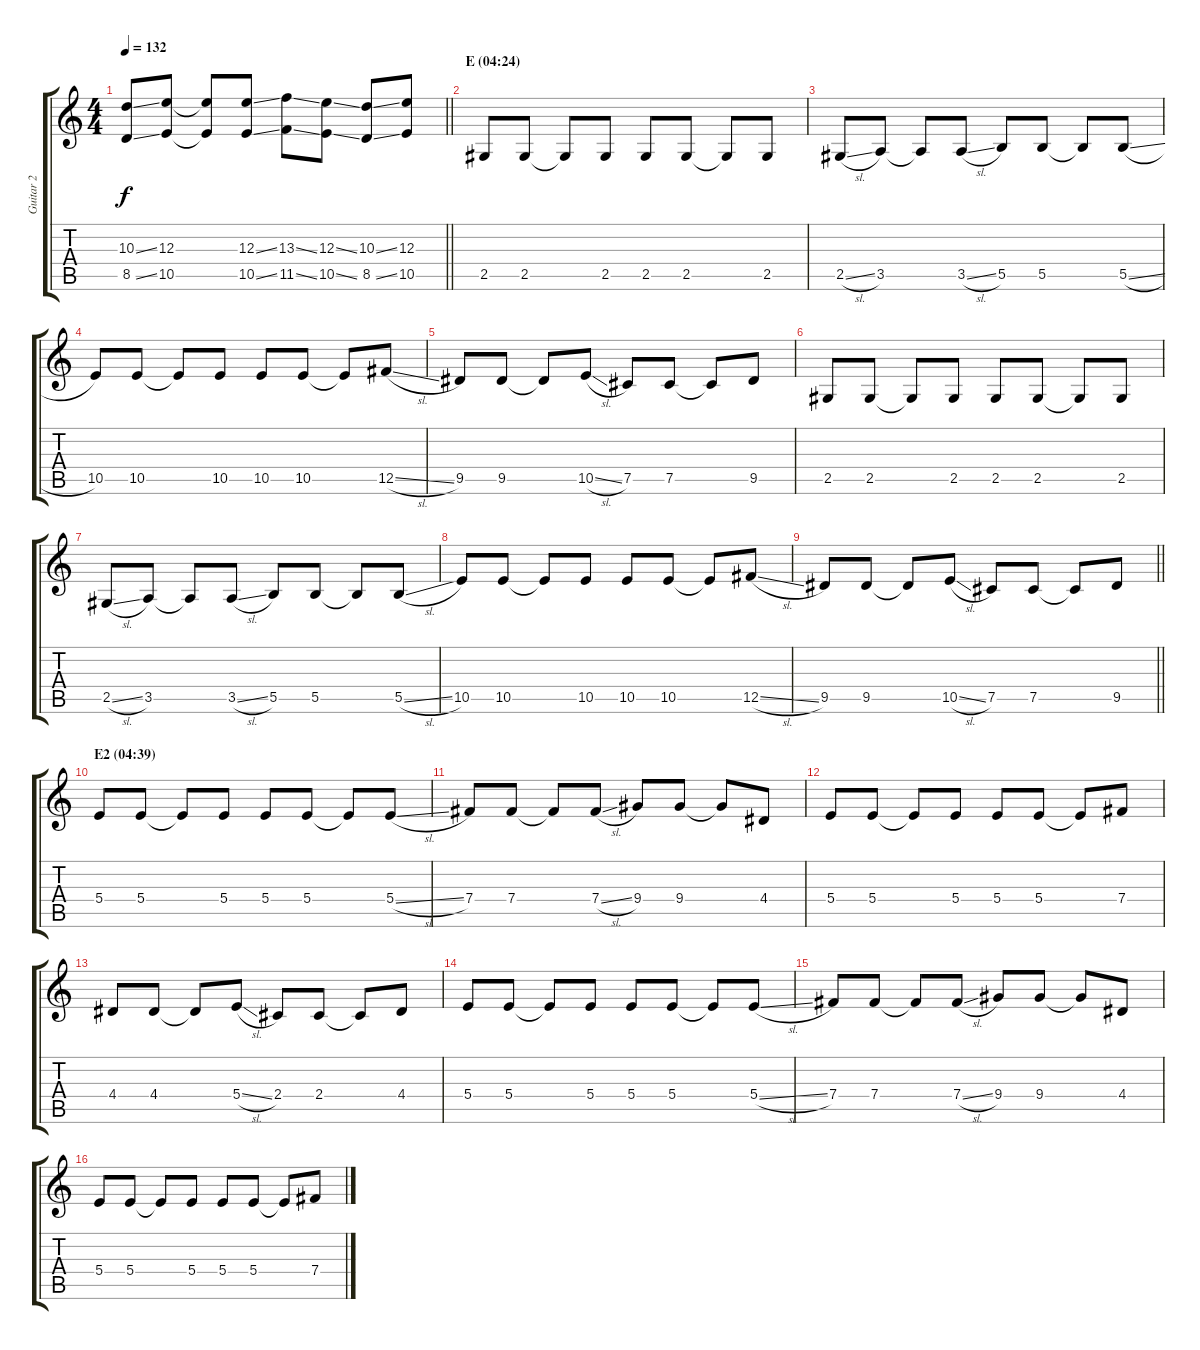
\track ("Guitar 2" "Guitar 2") {instrument distortionguitar}
\staff {score tabs}
\tuning (Db4 Ab3 E3 B2 Gb2 Db2) {hide}
\ts (4 4)
\tempo 132
\clef g2
\barLineRight lightlight
\ks c
(10.3{ss} 8.5{ss}).8{dy f} (12.3 10.5).8 (12.3{t} 10.5{t}).8 (12.3{ss} 10.5{ss}).8 (13.3{ss} 11.5{ss}).8 (12.3{ss} 10.5{ss}).8 (10.3{ss} 8.5{ss}).8 (12.3 10.5).8 |
\section ("" "E (04:24)")
2.5.8 2.5.8 2.5{t}.8 2.5.8 2.5.8 2.5.8 2.5{t}.8 2.5.8 |
2.5{sl}.8 3.5.8 3.5{t}.8 3.5{sl}.8 5.5.8 5.5.8 5.5{t}.8 5.5{sl}.8 |
10.5.8 10.5.8 10.5{t}.8 10.5.8 10.5.8 10.5.8 10.5{t}.8 12.5{sl}.8 |
9.5.8 9.5.8 9.5{t}.8 10.5{sl}.8 7.5.8 7.5.8 7.5{t}.8 9.5.8 |
2.5.8 2.5.8 2.5{t}.8 2.5.8 2.5.8 2.5.8 2.5{t}.8 2.5.8 |
2.5{sl}.8 3.5.8 3.5{t}.8 3.5{sl}.8 5.5.8 5.5.8 5.5{t}.8 5.5{sl}.8 |
10.5.8 10.5.8 10.5{t}.8 10.5.8 10.5.8 10.5.8 10.5{t}.8 12.5{sl}.8 |
\barLineRight lightlight
9.5.8 9.5.8 9.5{t}.8 10.5{sl}.8 7.5.8 7.5.8 7.5{t}.8 9.5.8 |
\section ("" "E2 (04:39)")
5.4.8 5.4.8 5.4{t}.8 5.4.8 5.4.8 5.4.8 5.4{t}.8 5.4{sl}.8 |
7.4.8 7.4.8 7.4{t}.8 7.4{sl}.8 9.4.8 9.4.8 9.4{t}.8 4.4.8 |
5.4.8 5.4.8 5.4{t}.8 5.4.8 5.4.8 5.4.8 5.4{t}.8 7.4.8 |
4.4.8 4.4.8 4.4{t}.8 5.4{sl}.8 2.4.8 2.4.8 2.4{t}.8 4.4.8 |
5.4.8 5.4.8 5.4{t}.8 5.4.8 5.4.8 5.4.8 5.4{t}.8 5.4{sl}.8 |
7.4.8 7.4.8 7.4{t}.8 7.4{sl}.8 9.4.8 9.4.8 9.4{t}.8 4.4.8 |
5.4.8 5.4.8 5.4{t}.8 5.4.8 5.4.8 5.4.8 5.4{t}.8 7.4.8
